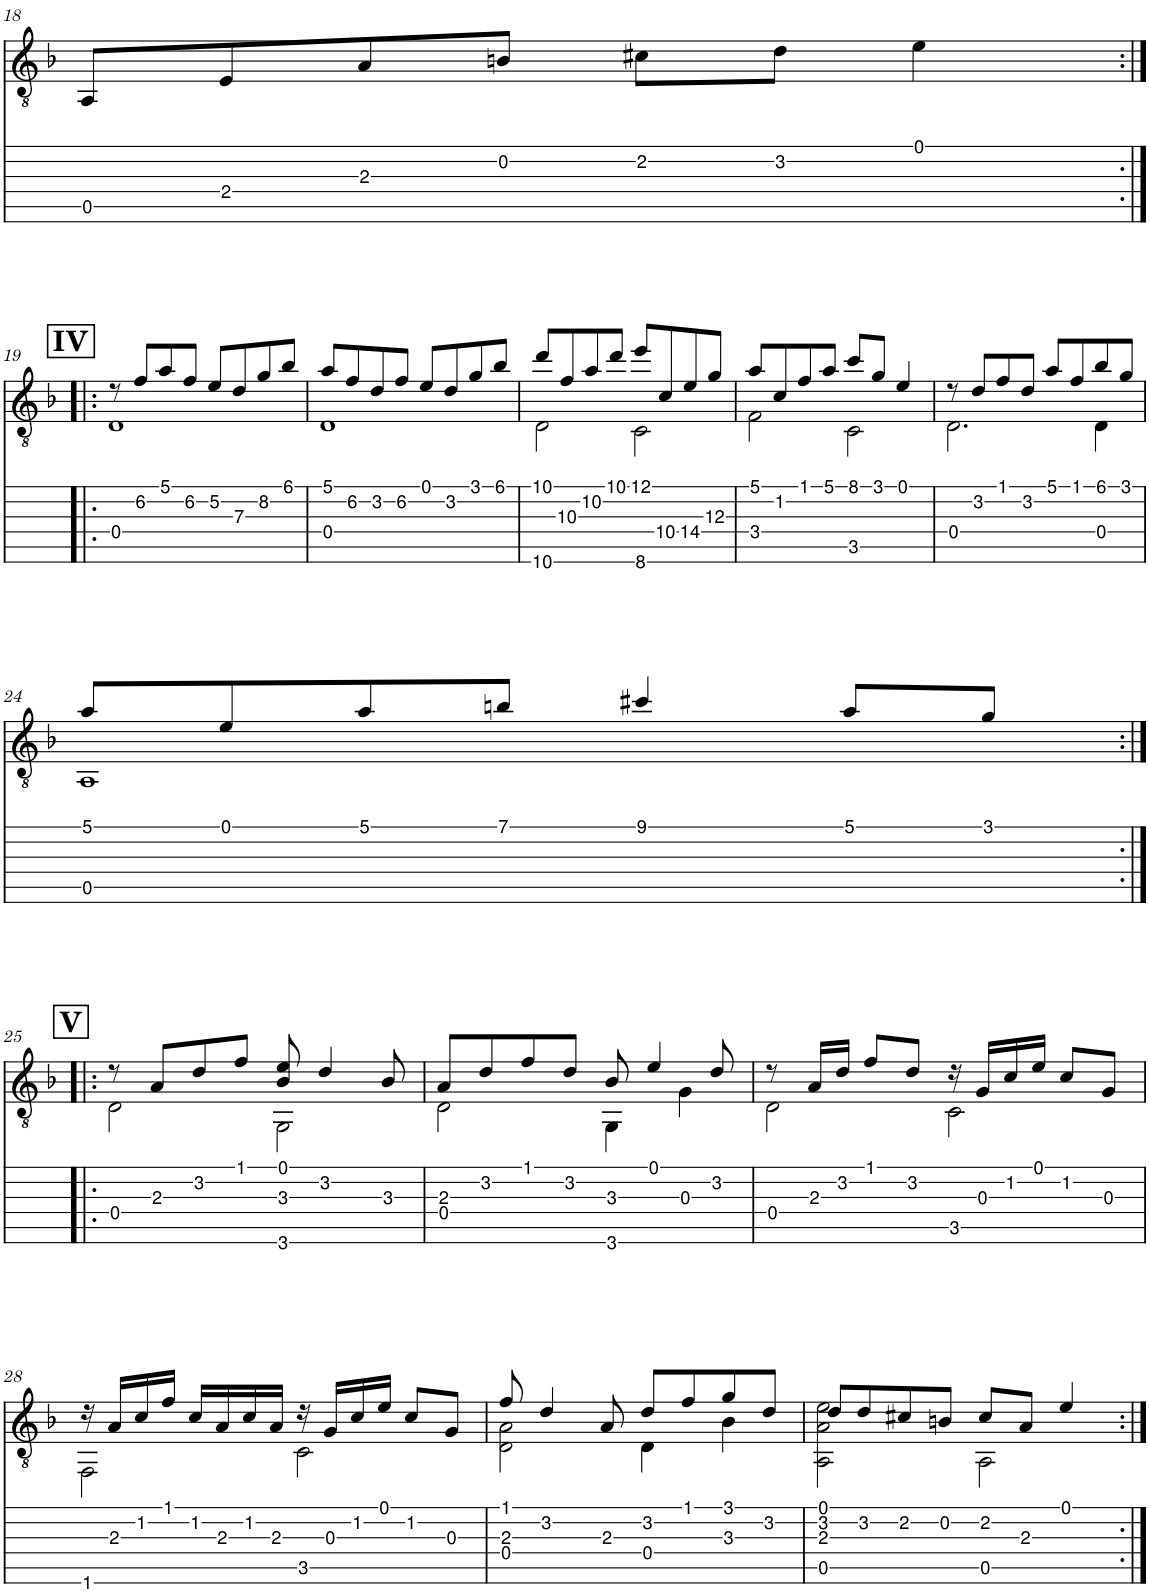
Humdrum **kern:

**kern	**kern
*part1	*part1
*staff2	*staff1
*I"Akustische Gitarre	*
*I'Ac Gtr	*
!!LO:PB:g=z
*	*clefGv2
*k[b-]	*k[b-]
*M4/4	*M4/4
*met(c)	*met(c)
=18	=18
8AAL	8AA/L
8EJ	8E/
8AL	8A/
8BnJ	8Bn/J
8c#XL	8c#X\L
8dJ	8d\J
4e	4e\
!!LO:LB:g=z
=19:|!|:	=19:|!|:
*^	*^
8r	1D	8r	1D
8f	.	8f/L	.
8aL	.	8a/	.
8fJ	.	8f/J	.
8eL	.	8e/L	.
8dJ	.	8d/	.
8gL	.	8g/	.
8b-J	.	8b-/J	.
=20	=20	=20	=20
8aL	1D	8a/L	1D
8fJ	.	8f/	.
8dL	.	8d/	.
8fJ	.	8f/J	.
8eL	.	8e/L	.
8dJ	.	8d/	.
8gL	.	8g/	.
8b-J	.	8b-/J	.
=21	=21	=21	=21
8ddL	2D	8dd/L	2D\
8fJ	.	8f/	.
8aL	.	8a/	.
8ddJ	.	8dd/J	.
8eeL	2C	8ee/L	2C\
8cJ	.	8c/	.
8eL	.	8e/	.
8gJ	.	8g/J	.
=22	=22	=22	=22
8aL	2F	8a/L	2F\
8cJ	.	8c/	.
8fL	.	8f/	.
8aJ	.	8a/J	.
8ccL	2C	8cc/L	2C\
8gJ	.	8g/J	.
4e	.	4e/	.
=23	=23	=23	=23
8r	2.D	8r	2.D\
8d	.	8d/L	.
8fL	.	8f/	.
8dJ	.	8d/J	.
8aL	.	8a/L	.
8fJ	.	8f/	.
8b-L	4D	8b-/	4D\
8gJ	.	8g/J	.
!!LO:LB:g=z	!!
=24	=24	=24	=24
8aL	1AA	8a/L	1AA
8eJ	.	8e/	.
8aL	.	8a/	.
8bJ	.	8bn/J	.
4cc#	.	4cc#X/	.
8aL	.	8a/L	.
8gJ	.	8g/J	.
!!LO:LB:g=z	!!
=25:|!|:	=25:|!|:	=25:|!|:	=25:|!|:
8r	2D	8r	2D\
8A	.	8A/L	.
8dL	.	8d/	.
8fJ	.	8f/J	.
8B- 8e	2GG	8B-/ 8e/	2GG\
4d	.	4d/	.
8B-	.	8B-/	.
=26	=26	=26	=26
8AL	2D	8A/L	2D\
8dJ	.	8d/	.
8fL	.	8f/	.
8dJ	.	8d/J	.
8B-	4GG	8B-/	4GG\
4e	.	4e/	.
.	4G	.	4G\
8d	.	8d/	.
=27	=27	=27	=27
8r	2D	8r	2D\
16ALL	.	16A/LL	.
16dJJ	.	16d/JJ	.
8fL	.	8f/L	.
8dJ	.	8d/J	.
16r	2C	16r	2C\
16GLL	.	16G/LL	.
16c	.	16c/	.
16eJJ	.	16e/JJ	.
8cL	.	8c/L	.
8GJ	.	8G/J	.
!!LO:LB:g=z	!!
=28	=28	=28	=28
16r	2FF	16r	2FF\
16ALL	.	16A/LL	.
16c	.	16c/	.
16fJJ	.	16f/JJ	.
16cLL	.	16c/LL	.
16AJ	.	16A/	.
16cL	.	16c/	.
16AJJ	.	16A/JJ	.
16r	2C	16r	2C\
16GLL	.	16G/LL	.
16c	.	16c/	.
16eJJ	.	16e/JJ	.
8cL	.	8c/L	.
8GJ	.	8G/J	.
=29	=29	=29	=29
8f	2D 2A	8f/	2D\ 2A\
4d	.	4d/	.
8A	.	8A/	.
8dL	4D	8d/L	4D\
8fJ	.	8f/	.
8gL	4B-	8g/	4B-\
8dJ	.	8d/J	.
=30	=30	=30	=30
8dL	2AA 2A 2e	8d/L	2AA\ 2A\ 2e\
8dJ	.	8d/	.
8c#L	.	8c#X/	.
8BJ	.	8Bn/J	.
8c#L	2AA	8c#/L	2AA\
8AJ	.	8A/J	.
4e	.	4e/	.
*v	*v	*	*
*	*v	*v
=:|!	=:|!
*-	*-
